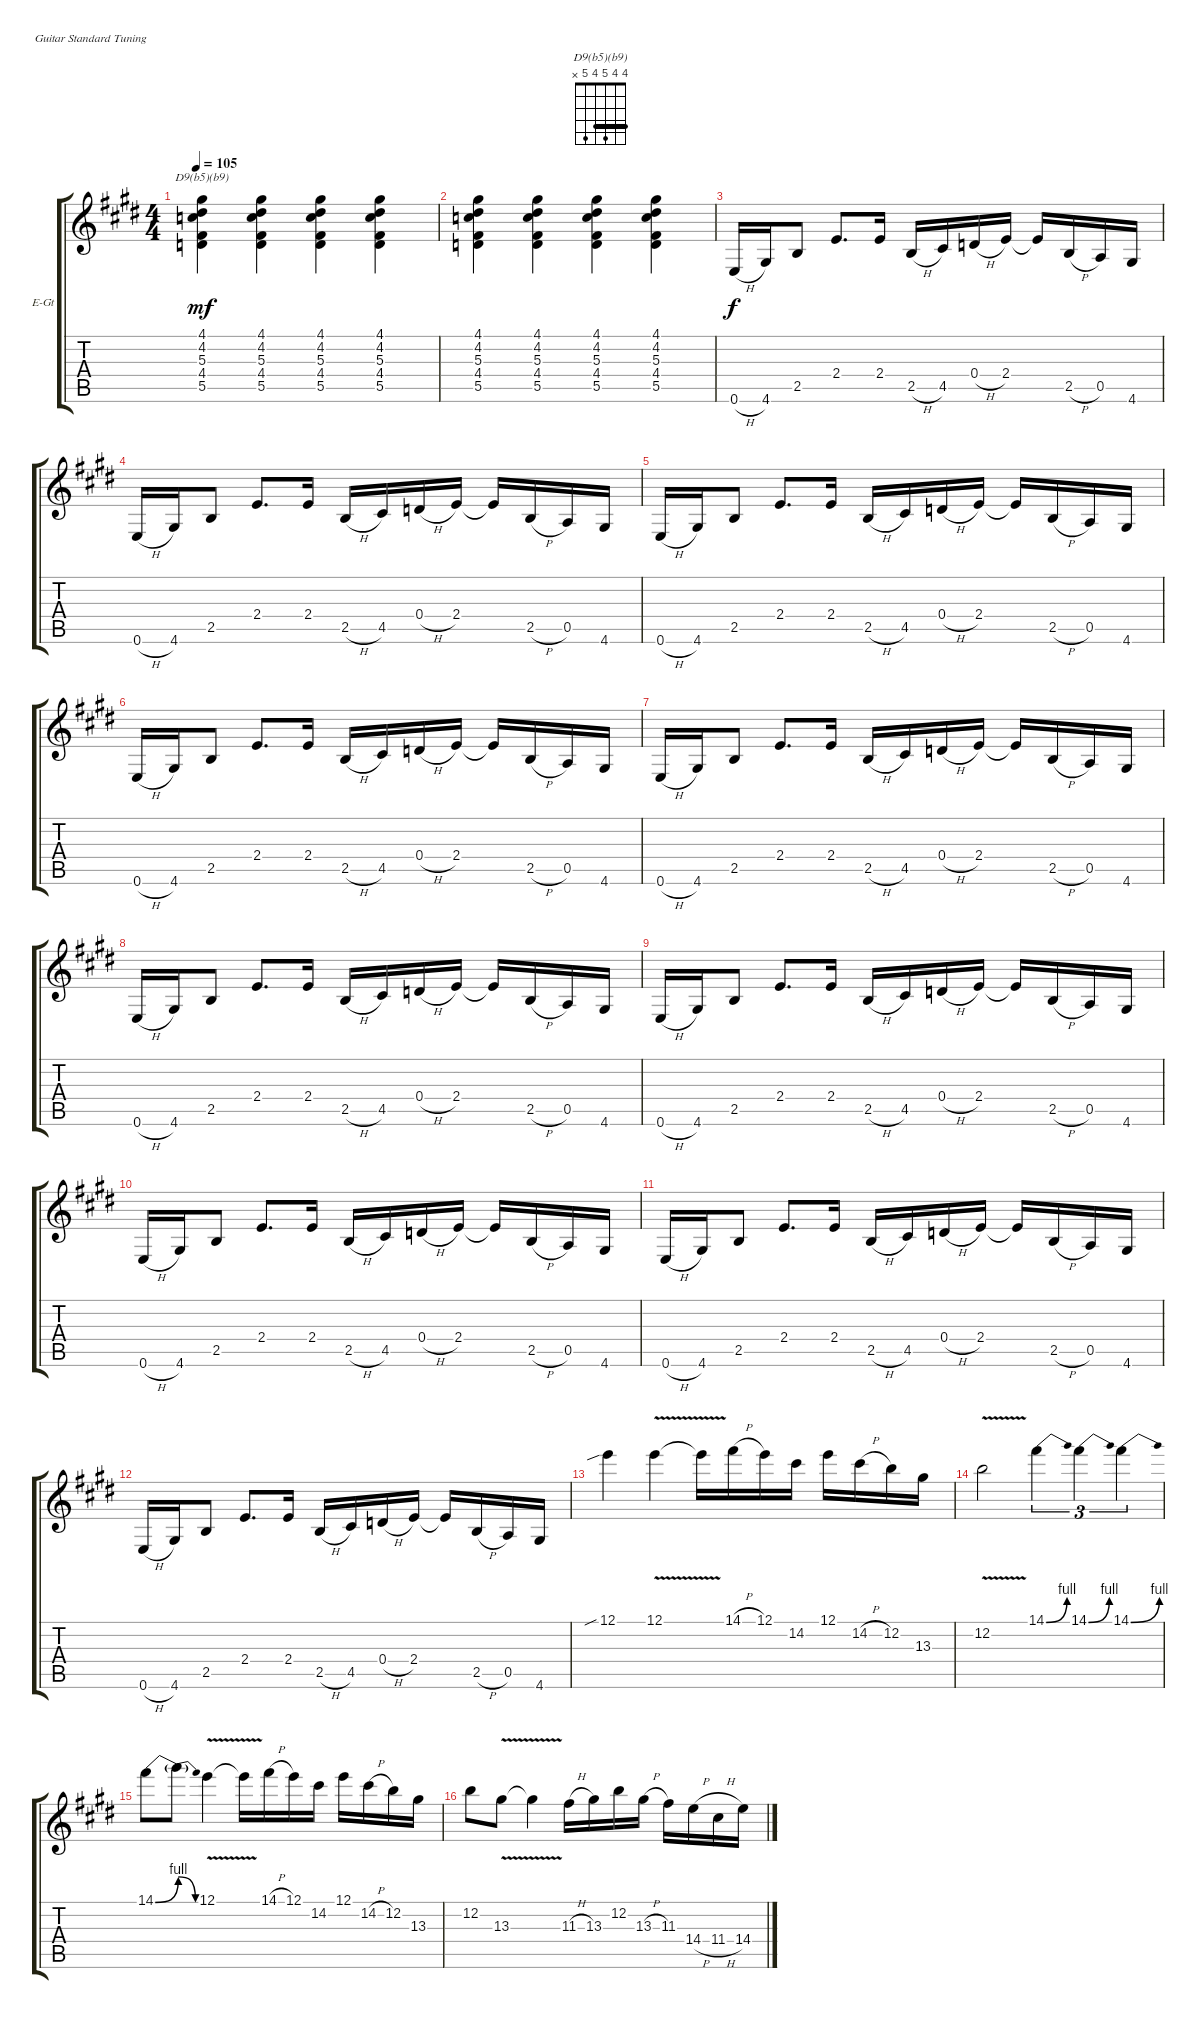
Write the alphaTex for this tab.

\defaultSystemsLayout 4
\bracketExtendMode groupsimilarinstruments
\firstSystemTrackNameOrientation horizontal
\otherSystemsTrackNameOrientation horizontal
\track ("Electric Guitar" "E-Gt") {instrument electricguitarclean}
\staff {score tabs}
\tuning (E4 B3 G3 D3 A2 E2)
\chord ("D9(b5)(b9)" 4 4 5 4 5 x) {barre (4 4)}
\ts (4 4)
\tempo 105
\clef g2
\ks e
(5.5 4.4 5.3 4.2 4.1).4{ch "D9(b5)(b9)" dy mf} (5.5 4.4 5.3 4.2 4.1).4 (5.5 4.4 5.3 4.2 4.1).4 (5.5 4.4 5.3 4.2 4.1).4 |
(5.5 4.4 5.3 4.2 4.1).4 (5.5 4.4 5.3 4.2 4.1).4 (5.5 4.4 5.3 4.2 4.1).4 (5.5 4.4 5.3 4.2 4.1).4 |
0.6{h}.16{dy f} 4.6.16 2.5.8 2.4.8{d} 2.4.16 2.5{h}.16 4.5.16 0.4{h}.16 2.4.16 2.4{t}.16 2.5{h}.16 0.5.16 4.6.16 |
0.6{h}.16 4.6.16 2.5.8 2.4.8{d} 2.4.16 2.5{h}.16 4.5.16 0.4{h}.16 2.4.16 2.4{t}.16 2.5{h}.16 0.5.16 4.6.16 |
0.6{h}.16 4.6.16 2.5.8 2.4.8{d} 2.4.16 2.5{h}.16 4.5.16 0.4{h}.16 2.4.16 2.4{t}.16 2.5{h}.16 0.5.16 4.6.16 |
0.6{h}.16 4.6.16 2.5.8 2.4.8{d} 2.4.16 2.5{h}.16 4.5.16 0.4{h}.16 2.4.16 2.4{t}.16 2.5{h}.16 0.5.16 4.6.16 |
0.6{h}.16 4.6.16 2.5.8 2.4.8{d} 2.4.16 2.5{h}.16 4.5.16 0.4{h}.16 2.4.16 2.4{t}.16 2.5{h}.16 0.5.16 4.6.16 |
0.6{h}.16 4.6.16 2.5.8 2.4.8{d} 2.4.16 2.5{h}.16 4.5.16 0.4{h}.16 2.4.16 2.4{t}.16 2.5{h}.16 0.5.16 4.6.16 |
0.6{h}.16 4.6.16 2.5.8 2.4.8{d} 2.4.16 2.5{h}.16 4.5.16 0.4{h}.16 2.4.16 2.4{t}.16 2.5{h}.16 0.5.16 4.6.16 |
0.6{h}.16 4.6.16 2.5.8 2.4.8{d} 2.4.16 2.5{h}.16 4.5.16 0.4{h}.16 2.4.16 2.4{t}.16 2.5{h}.16 0.5.16 4.6.16 |
0.6{h}.16 4.6.16 2.5.8 2.4.8{d} 2.4.16 2.5{h}.16 4.5.16 0.4{h}.16 2.4.16 2.4{t}.16 2.5{h}.16 0.5.16 4.6.16 |
0.6{h}.16 4.6.16 2.5.8 2.4.8{d} 2.4.16 2.5{h}.16 4.5.16 0.4{h}.16 2.4.16 2.4{t}.16 2.5{h}.16 0.5.16 4.6.16 |
12.1{sib}.4 12.1{v}.4 12.1{v t}.16 14.1{h}.16 12.1.16 14.2.16 12.1.16 14.2{h}.16 12.2.16 13.3.16 |
12.2{v}.2 14.1{be (bend 0 0 15 4)}.4{tu (3 2)} 14.1{be (bend 0 0 15 4)}.4{tu (3 2)} 14.1{be (bend 0 0 15 4)}.4{tu (3 2)} |
14.1{be (bend 0 0 15 4)}.8 14.1{be (release 0 4 15 0) t}.8 12.1{v}.4 12.1{v t}.16 14.1{h}.16 12.1.16 14.2.16 12.1.16 14.2{h}.16 12.2.16 13.3.16 |
12.2.8 13.3{v}.8 13.3{v t}.4 11.3{h}.16 13.3.16 12.2.16 13.3{h}.16 11.3.16 14.4{h}.16 11.4{h}.16 14.4.16
